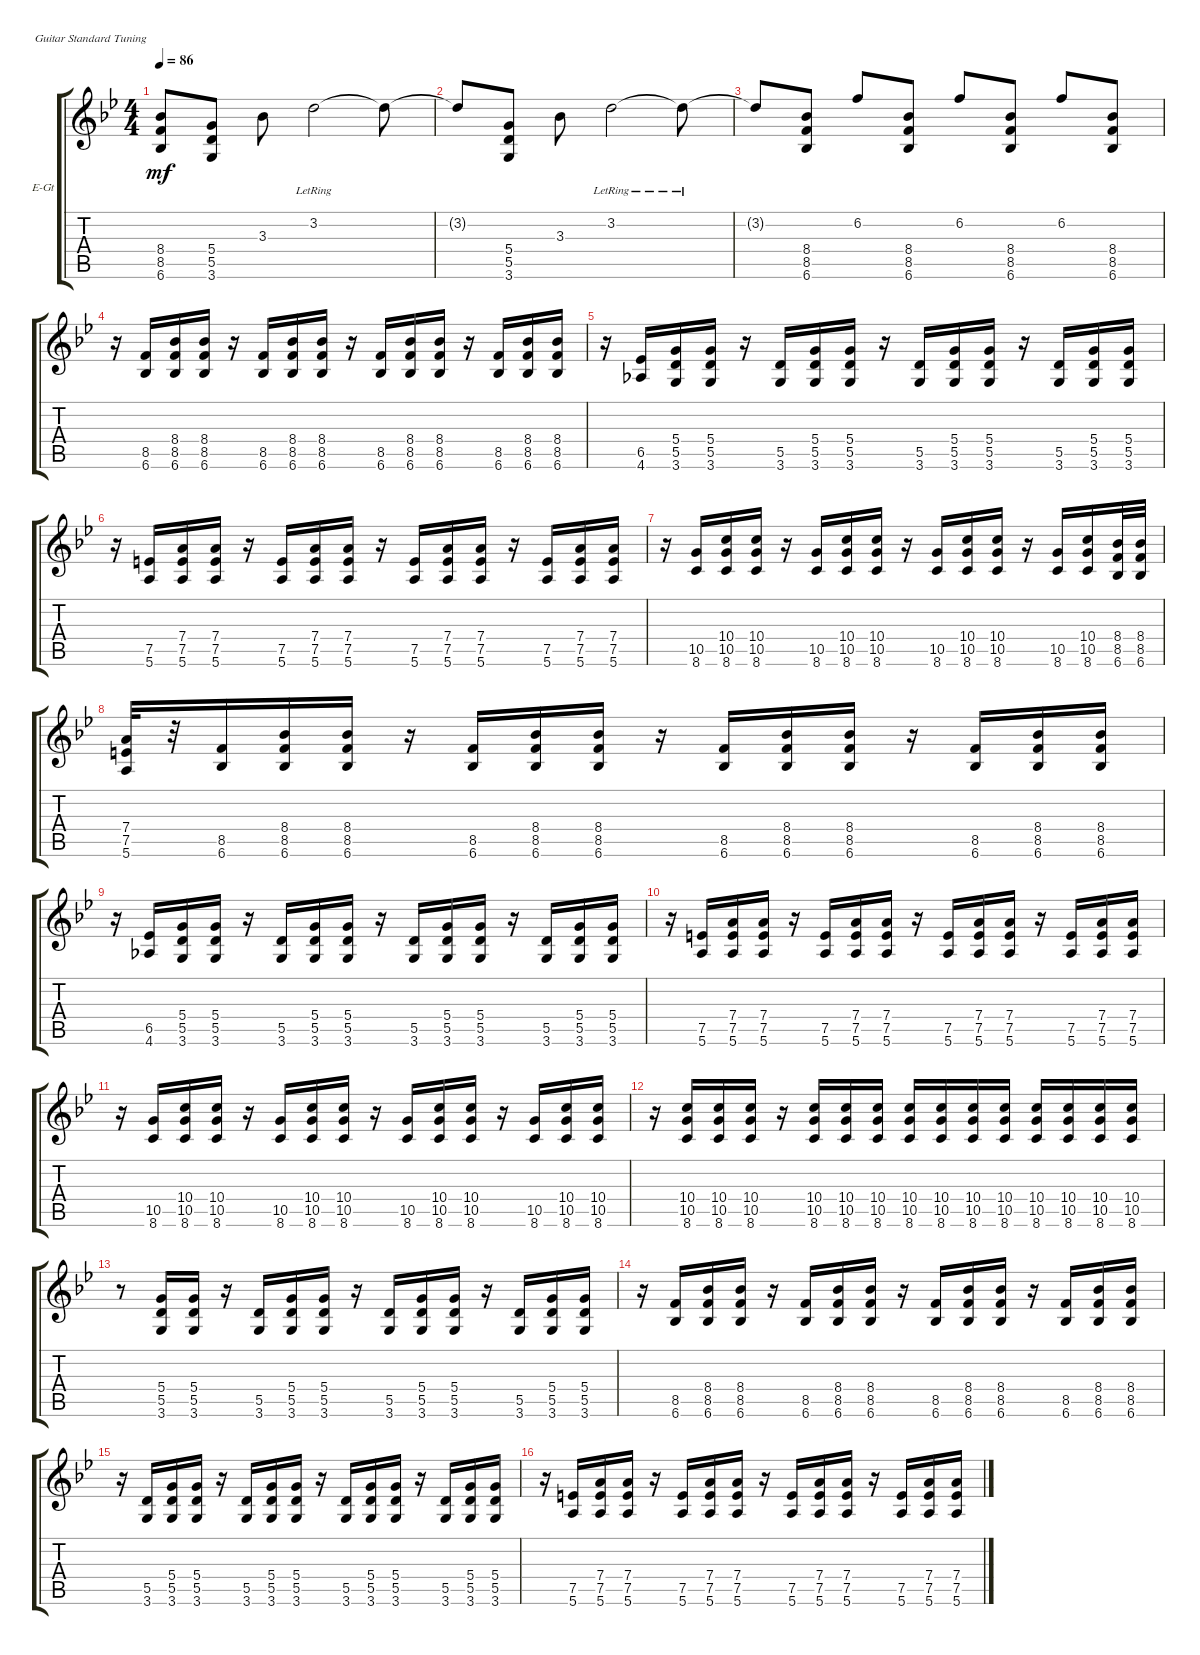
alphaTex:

\defaultSystemsLayout 4
\bracketExtendMode groupsimilarinstruments
\firstSystemTrackNameOrientation horizontal
\otherSystemsTrackNameOrientation horizontal
\track ("Electric Guitar" "E-Gt") {instrument overdrivenguitar}
\staff {score tabs}
\tuning (E4 B3 G3 D3 A2 E2)
\ts (4 4)
\tempo 86
\clef g2
\ks bb
(6.6{t} 8.5{t} 8.4{t}).8{dy mf} (3.6 5.5 5.4).8 3.3.8 3.2{lr}.2 3.2{t}.8 |
3.2{t}.8 (5.4 5.5 3.6).8 3.3.8 3.2{lr}.2 3.2{lr t}.8 |
3.2{t}.8 (6.6 8.5 8.4).8 6.2.8 (6.6 8.5 8.4).8 6.2.8 (6.6 8.5 8.4).8 6.2.8 (6.6 8.5 8.4).8 |
r.16 (6.6 8.5).16 (6.6 8.5 8.4).16 (8.5 6.6 8.4).16 r.16 (8.5 6.6).16 (8.5 6.6 8.4).16 (8.5 6.6 8.4).16 r.16 (8.5 6.6).16 (8.5 6.6 8.4).16 (8.5 6.6 8.4).16 r.16 (8.5 6.6).16 (8.5 6.6 8.4).16 (8.5 6.6 8.4).16 |
r.16 (4.6 6.5).16 (3.6 5.5 5.4).16 (3.6 5.5 5.4).16 r.16 (3.6 5.5).16 (3.6 5.5 5.4).16 (3.6 5.5 5.4).16 r.16 (5.5 3.6).16 (3.6 5.5 5.4).16 (3.6 5.5 5.4).16 r.16 (3.6 5.5).16 (3.6 5.5 5.4).16 (3.6 5.5 5.4).16 |
r.16 (5.6 7.5).16 (5.6 7.5 7.4).16 (5.6 7.5 7.4).16 r.16 (5.6 7.5).16 (5.6 7.5 7.4).16 (5.6 7.5 7.4).16 r.16 (5.6 7.5).16 (5.6 7.5 7.4).16 (5.6 7.5 7.4).16 r.16 (5.6 7.5).16 (5.6 7.5 7.4).16 (5.6 7.5 7.4).16 |
r.16 (8.6 10.5).16 (8.6 10.5 10.4).16 (8.6 10.4 10.5).16 r.16 (8.6 10.5).16 (8.6 10.5 10.4).16 (8.6 10.5 10.4).16 r.16 (8.6 10.5).16 (8.6 10.5 10.4).16 (8.6 10.4 10.5).16 r.16 (8.6 10.5).16 (8.6 10.5 10.4).16 (6.6 8.4 8.5).32 (6.6 8.5 8.4).32 |
(5.6 7.5 7.4).32 r.32 (6.6 8.5).16 (6.6 8.5 8.4).16 (8.5 6.6 8.4).16 r.16 (8.5 6.6).16 (8.5 6.6 8.4).16 (8.5 6.6 8.4).16 r.16 (8.5 6.6).16 (8.5 6.6 8.4).16 (8.5 6.6 8.4).16 r.16 (8.5 6.6).16 (8.5 6.6 8.4).16 (8.5 6.6 8.4).16 |
r.16 (4.6 6.5).16 (3.6 5.5 5.4).16 (3.6 5.5 5.4).16 r.16 (3.6 5.5).16 (3.6 5.5 5.4).16 (3.6 5.5 5.4).16 r.16 (5.5 3.6).16 (3.6 5.5 5.4).16 (3.6 5.5 5.4).16 r.16 (3.6 5.5).16 (3.6 5.5 5.4).16 (3.6 5.5 5.4).16 |
r.16 (5.6 7.5).16 (5.6 7.5 7.4).16 (5.6 7.5 7.4).16 r.16 (5.6 7.5).16 (5.6 7.5 7.4).16 (5.6 7.5 7.4).16 r.16 (5.6 7.5).16 (5.6 7.5 7.4).16 (5.6 7.5 7.4).16 r.16 (5.6 7.5).16 (5.6 7.5 7.4).16 (5.6 7.5 7.4).16 |
r.16 (8.6 10.5).16 (8.6 10.5 10.4).16 (8.6 10.4 10.5).16 r.16 (8.6 10.5).16 (8.6 10.5 10.4).16 (8.6 10.5 10.4).16 r.16 (8.6 10.5).16 (8.6 10.5 10.4).16 (8.6 10.4 10.5).16 r.16 (8.6 10.5).16 (8.6 10.5 10.4).16 (8.6 10.4 10.5).16 |
r.16 (8.6 10.5 10.4).16 (8.6 10.5 10.4).16 (10.5 8.6 10.4).16 r.16 (10.5 8.6 10.4).16 (10.5 8.6 10.4).16 (10.5 8.6 10.4).16 (10.4 10.5 8.6).16 (10.5 8.6 10.4).16 (10.5 8.6 10.4).16 (10.5 8.6 10.4).16 (8.6 10.5 10.4).16 (10.5 8.6 10.4).16 (10.5 8.6 10.4).16 (10.5 8.6 10.4).16 |
r.8 (3.6 5.5 5.4).16 (3.6 5.5 5.4).16 r.16 (3.6 5.5).16 (3.6 5.5 5.4).16 (3.6 5.5 5.4).16 r.16 (5.5 3.6).16 (3.6 5.5 5.4).16 (3.6 5.5 5.4).16 r.16 (3.6 5.5).16 (3.6 5.5 5.4).16 (3.6 5.5 5.4).16 |
r.16 (6.6 8.5).16 (6.6 8.5 8.4).16 (8.5 6.6 8.4).16 r.16 (8.5 6.6).16 (8.5 6.6 8.4).16 (8.5 6.6 8.4).16 r.16 (8.5 6.6).16 (8.5 6.6 8.4).16 (8.5 6.6 8.4).16 r.16 (8.5 6.6).16 (8.5 6.6 8.4).16 (8.5 6.6 8.4).16 |
r.16 (3.6 5.5).16 (3.6 5.5 5.4).16 (3.6 5.5 5.4).16 r.16 (3.6 5.5).16 (3.6 5.5 5.4).16 (3.6 5.5 5.4).16 r.16 (5.5 3.6).16 (3.6 5.5 5.4).16 (3.6 5.5 5.4).16 r.16 (3.6 5.5).16 (3.6 5.5 5.4).16 (3.6 5.5 5.4).16 |
r.16 (5.6 7.5).16 (5.6 7.5 7.4).16 (5.6 7.5 7.4).16 r.16 (5.6 7.5).16 (5.6 7.5 7.4).16 (5.6 7.5 7.4).16 r.16 (5.6 7.5).16 (5.6 7.5 7.4).16 (5.6 7.5 7.4).16 r.16 (5.6 7.5).16 (5.6 7.5 7.4).16 (5.6 7.5 7.4).16
